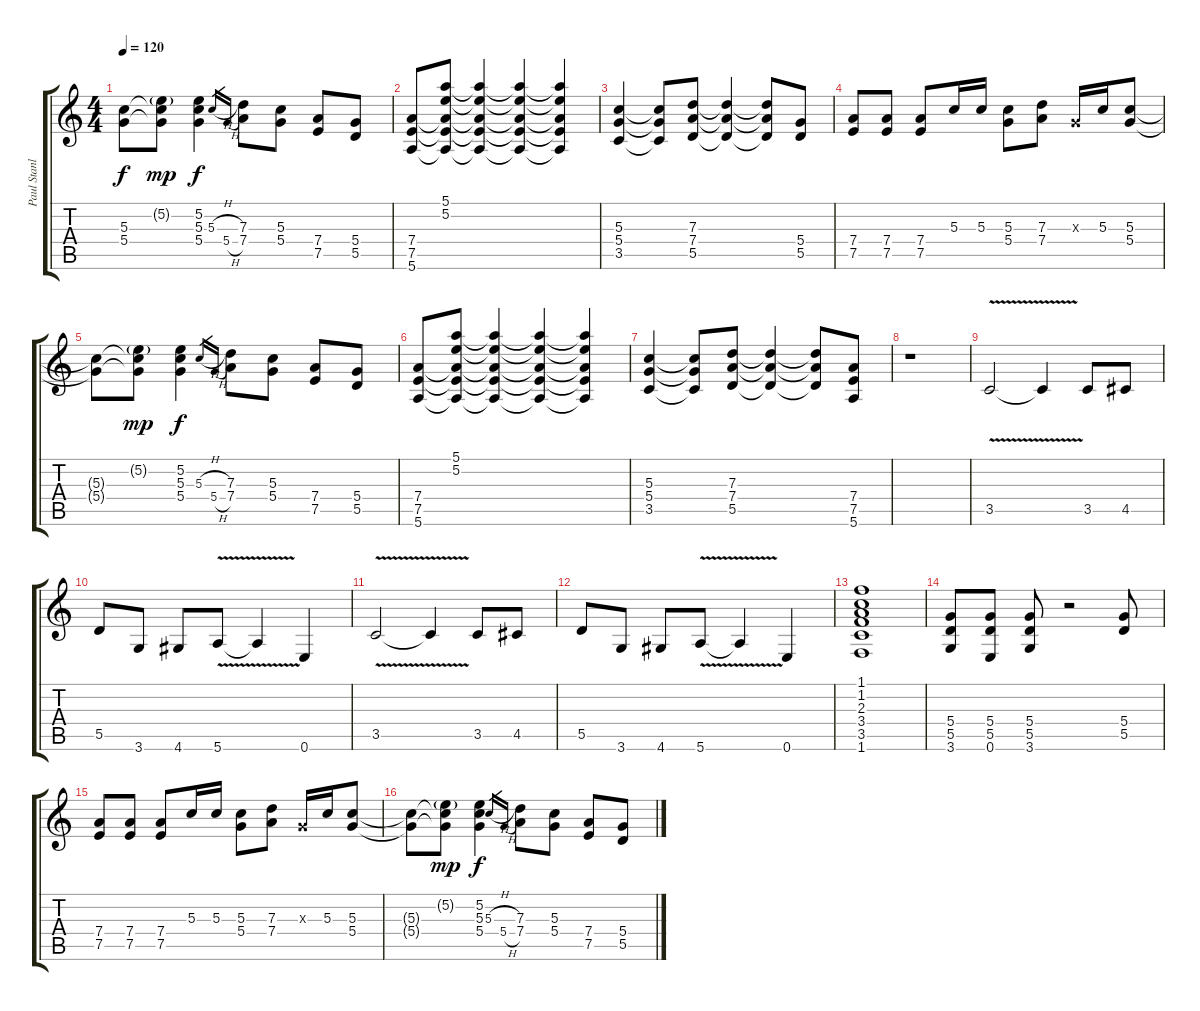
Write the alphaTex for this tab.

\track ("Paul Stanley" "Paul Stanl") {instrument overdrivenguitar}
\staff {score tabs}
\tuning (E4 B3 G3 D3 A2 E2) {hide}
\ts (4 4)
\tempo 120
\clef g2
\ks c
(5.3{t} 5.4{t}).8{dy f} (5.2{g} 5.3{t} 5.4{t}).8{dy mp} (5.2 5.3 5.4).4{dy f} 5.3{h}.16{gr} 5.4{h}.16{gr} (7.3 7.4).8 (5.3 5.4).8 (7.4 7.5).8 (5.4 5.5).8 |
(7.4 7.5 5.6).8 (5.1 5.2 7.4{t} 7.5{t} 5.6{t}).8 (5.1{t} 5.2{t} 7.4{t} 7.5{t} 5.6{t}).4 (5.1{t} 5.2{t} 7.4{t} 7.5{t} 5.6{t}).4 (5.1{t} 5.2{t} 7.4{t} 7.5{t} 5.6{t}).4 |
(5.3 5.4 3.5).4 (5.3{t} 5.4{t} 3.5{t}).8 (7.3 7.4 5.5).8 (7.3{t} 7.4{t} 5.5{t}).4 (7.3{t} 7.4{t} 5.5{t}).8 (5.4 5.5).8 |
(7.4 7.5).8 (7.4 7.5).8 (7.4 7.5).8 5.3.16 5.3.16 (5.3 5.4).8 (7.3 7.4).8 0.3{x}.16 5.3.16 (5.3 5.4).8 |
(5.3{t} 5.4{t}).8 (5.2{g} 5.3{t} 5.4{t}).8{dy mp} (5.2 5.3 5.4).4{dy f} 5.3{h}.16{gr} 5.4{h}.16{gr} (7.3 7.4).8 (5.3 5.4).8 (7.4 7.5).8 (5.4 5.5).8 |
(7.4 7.5 5.6).8 (5.1 5.2 7.4{t} 7.5{t} 5.6{t}).8 (5.1{t} 5.2{t} 7.4{t} 7.5{t} 5.6{t}).4 (5.1{t} 5.2{t} 7.4{t} 7.5{t} 5.6{t}).4 (5.1{t} 5.2{t} 7.4{t} 7.5{t} 5.6{t}).4 |
(5.3 5.4 3.5).4 (5.3{t} 5.4{t} 3.5{t}).8 (7.3 7.4 5.5).8 (7.3{t} 7.4{t} 5.5{t}).4 (7.3{t} 7.4{t} 5.5{t}).8 (7.4 7.5 5.6).8 |
r.1 |
3.5{v}.2 3.5{t}.4 3.5.8 4.5.8 |
5.5.8 3.6.8 4.6.8 5.6{v}.8 5.6{t}.4 0.6.4 |
3.5{v}.2 3.5{t}.4 3.5.8 4.5.8 |
5.5.8 3.6.8 4.6.8 5.6{v}.8 5.6{t}.4 0.6.4 |
(1.1 1.2 2.3 3.4 3.5 1.6).1 |
(5.4 5.5 3.6).8 (5.4 5.5 0.6).8 (5.4 5.5 3.6).8 r.2 (5.4 5.5).8 |
(7.4 7.5).8 (7.4 7.5).8 (7.4 7.5).8 5.3.16 5.3.16 (5.3 5.4).8 (7.3 7.4).8 0.3{x}.16 5.3.16 (5.3 5.4).8 |
(5.3{t} 5.4{t}).8 (5.2{g} 5.3{t} 5.4{t}).8{dy mp} (5.2 5.3 5.4).4{dy f} 5.3{h}.16{gr} 5.4{h}.16{gr} (7.3 7.4).8 (5.3 5.4).8 (7.4 7.5).8 (5.4 5.5).8
